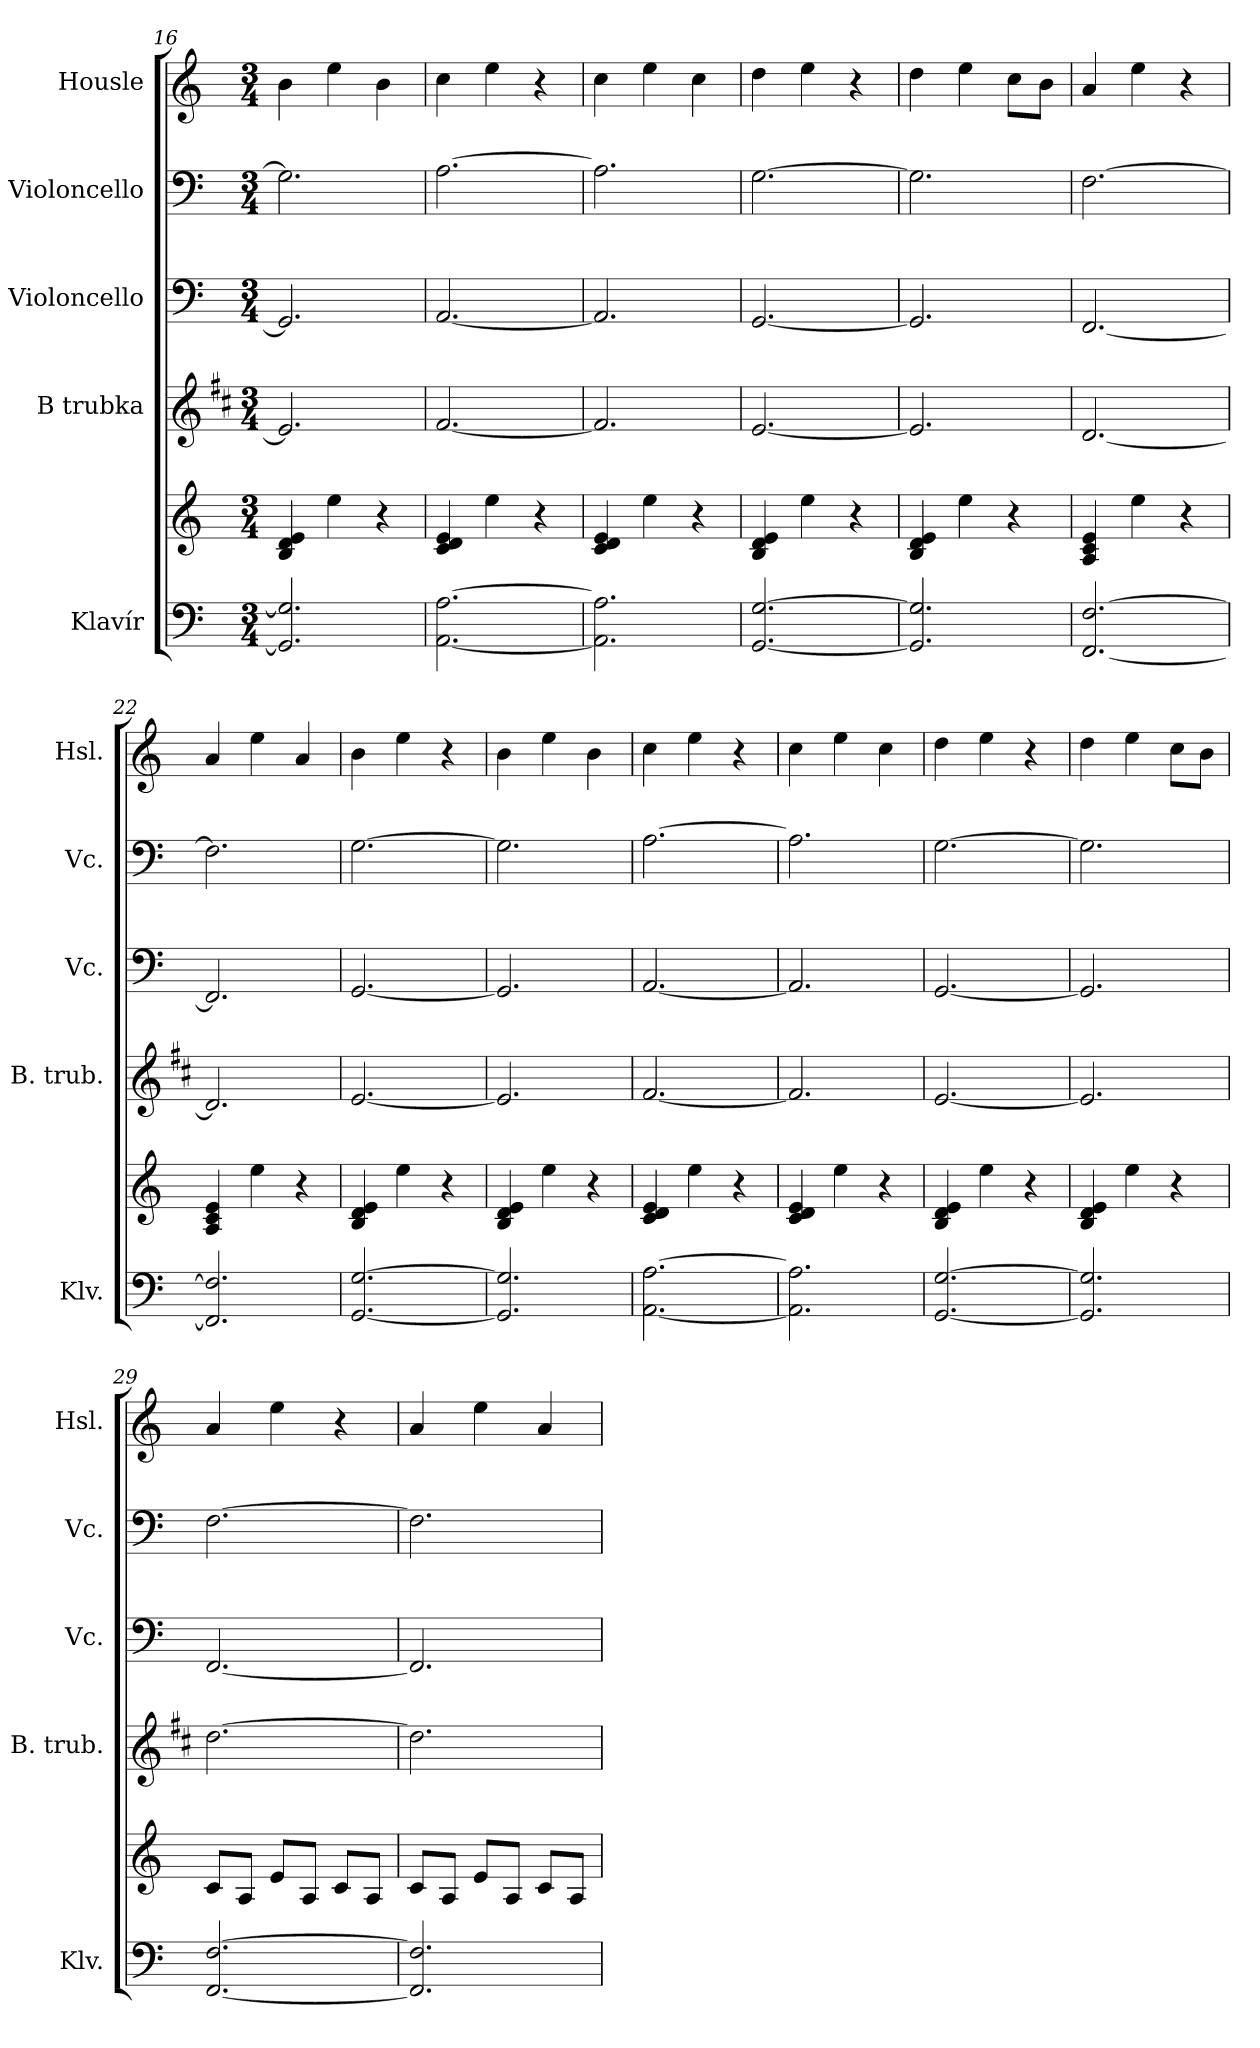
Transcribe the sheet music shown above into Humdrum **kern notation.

**kern	**kern	**kern	**kern	**kern	**kern
*part5	*part5	*part4	*part3	*part2	*part1
*staff6	*staff5	*staff4	*staff3	*staff2	*staff1
*I"Klavír	*	*I"B trubka	*I"Violoncello	*I"Violoncello	*I"Housle
*I'Klv.	*	*I'B. trub.	*I'Vc.	*I'Vc.	*I'Hsl.
*clefF4	*clefG2	*clefG2	*clefF4	*clefF4	*clefG2
*	*	*ITrd1c2	*	*	*
*k[]	*k[]	*k[]	*k[]	*k[]	*k[]
*M3/4	*M3/4	*M3/4	*M3/4	*M3/4	*M3/4
=16	=16	=16	=16	=16	=16
2.GG/] 2.G/]	4B/ 4d/ 4e/	2.d/]	2.GG/]	2.G\]	4b\
.	4ee\	.	.	.	4ee\
.	4r	.	.	.	4b\
=17	=17	=17	=17	=17	=17
[2.AA\ [2.A\	4c/ 4d/ 4e/	[2.e/	[2.AA/	[2.A\	4cc\
.	4ee\	.	.	.	4ee\
.	4r	.	.	.	4r
=18	=18	=18	=18	=18	=18
2.AA\] 2.A\]	4c/ 4d/ 4e/	2.e/]	2.AA/]	2.A\]	4cc\
.	4ee\	.	.	.	4ee\
.	4r	.	.	.	4cc\
=19	=19	=19	=19	=19	=19
[2.GG/ [2.G/	4B/ 4d/ 4e/	[2.d/	[2.GG/	[2.G\	4dd\
.	4ee\	.	.	.	4ee\
.	4r	.	.	.	4r
!!LO:LB:g=z
=20	=20	=20	=20	=20	=20
2.GG/] 2.G/]	4B/ 4d/ 4e/	2.d/]	2.GG/]	2.G\]	4dd\
.	4ee\	.	.	.	4ee\
.	4r	.	.	.	8cc\L
.	.	.	.	.	8b\J
=21	=21	=21	=21	=21	=21
[2.FF/ [2.F/	4A/ 4c/ 4e/	[2.c/	[2.FF/	[2.F\	4a/
.	4ee\	.	.	.	4ee\
.	4r	.	.	.	4r
=22	=22	=22	=22	=22	=22
2.FF/] 2.F/]	4A/ 4c/ 4e/	2.c/]	2.FF/]	2.F\]	4a/
.	4ee\	.	.	.	4ee\
.	4r	.	.	.	4a/
=23	=23	=23	=23	=23	=23
[2.GG/ [2.G/	4B/ 4d/ 4e/	[2.d/	[2.GG/	[2.G\	4b\
.	4ee\	.	.	.	4ee\
.	4r	.	.	.	4r
=24	=24	=24	=24	=24	=24
2.GG/] 2.G/]	4B/ 4d/ 4e/	2.d/]	2.GG/]	2.G\]	4b\
.	4ee\	.	.	.	4ee\
.	4r	.	.	.	4b\
=25	=25	=25	=25	=25	=25
[2.AA\ [2.A\	4c/ 4d/ 4e/	[2.e/	[2.AA/	[2.A\	4cc\
.	4ee\	.	.	.	4ee\
.	4r	.	.	.	4r
=26	=26	=26	=26	=26	=26
2.AA\] 2.A\]	4c/ 4d/ 4e/	2.e/]	2.AA/]	2.A\]	4cc\
.	4ee\	.	.	.	4ee\
.	4r	.	.	.	4cc\
=27	=27	=27	=27	=27	=27
[2.GG/ [2.G/	4B/ 4d/ 4e/	[2.d/	[2.GG/	[2.G\	4dd\
.	4ee\	.	.	.	4ee\
.	4r	.	.	.	4r
!!LO:PB:g=z
=28	=28	=28	=28	=28	=28
2.GG/] 2.G/]	4B/ 4d/ 4e/	2.d/]	2.GG/]	2.G\]	4dd\
.	4ee\	.	.	.	4ee\
.	4r	.	.	.	8cc\L
.	.	.	.	.	8b\J
=29	=29	=29	=29	=29	=29
[2.FF/ [2.F/	8c/L	[2.cc\	[2.FF/	[2.F\	4a/
.	8A/J	.	.	.	.
.	8e/L	.	.	.	4ee\
.	8A/J	.	.	.	.
.	8c/L	.	.	.	4r
.	8A/J	.	.	.	.
=30	=30	=30	=30	=30	=30
2.FF/] 2.F/]	8c/L	2.cc\]	2.FF/]	2.F\]	4a/
.	8A/J	.	.	.	.
.	8e/L	.	.	.	4ee\
.	8A/J	.	.	.	.
.	8c/L	.	.	.	4a/
.	8A/J	.	.	.	.
=	=	=	=	=	=
*-	*-	*-	*-	*-	*-
